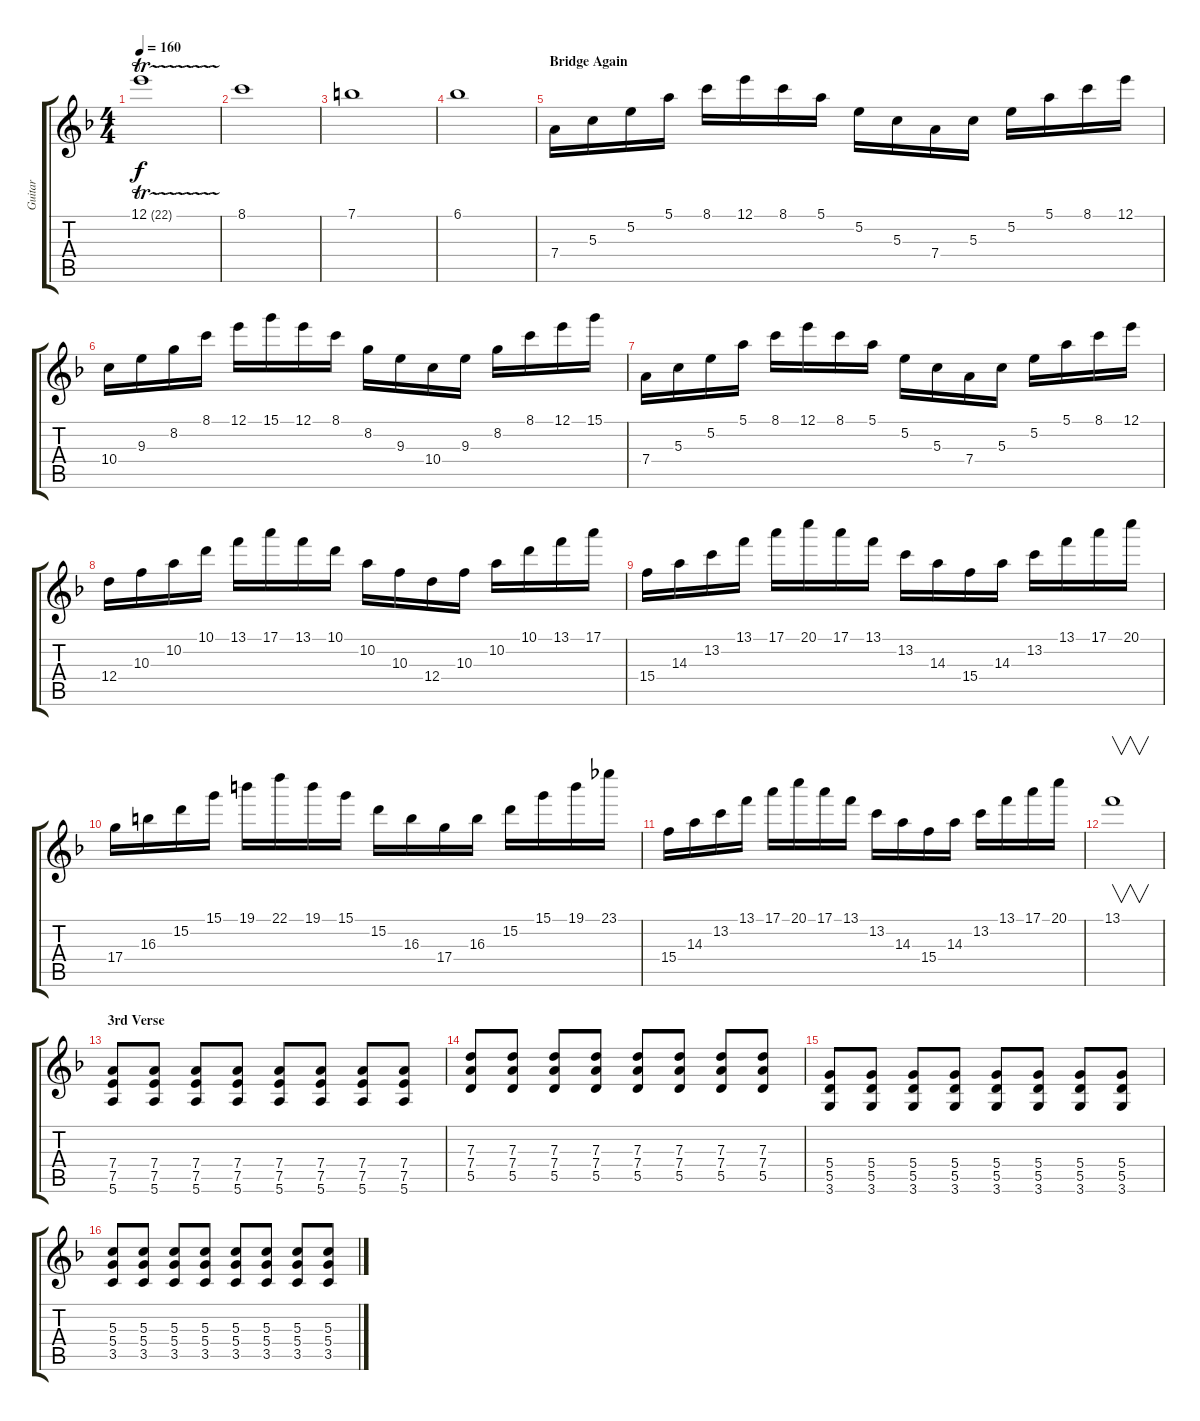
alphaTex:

\track ("Guitar" "Guitar") {instrument overdrivenguitar}
\staff {score tabs}
\tuning (E4 B3 G3 D3 A2 E2) {hide}
\ts (4 4)
\tempo 160
\clef g2
\ks dminor
12.1{tr (22 64)}.1{dy f} |
8.1.1 |
7.1.1 |
6.1.1 |
\section ("" "Bridge Again")
7.4.16 5.3.16 5.2.16 5.1.16 8.1.16 12.1.16 8.1.16 5.1.16 5.2.16 5.3.16 7.4.16 5.3.16 5.2.16 5.1.16 8.1.16 12.1.16 |
10.4.16 9.3.16 8.2.16 8.1.16 12.1.16 15.1.16 12.1.16 8.1.16 8.2.16 9.3.16 10.4.16 9.3.16 8.2.16 8.1.16 12.1.16 15.1.16 |
7.4.16 5.3.16 5.2.16 5.1.16 8.1.16 12.1.16 8.1.16 5.1.16 5.2.16 5.3.16 7.4.16 5.3.16 5.2.16 5.1.16 8.1.16 12.1.16 |
12.4.16 10.3.16 10.2.16 10.1.16 13.1.16 17.1.16 13.1.16 10.1.16 10.2.16 10.3.16 12.4.16 10.3.16 10.2.16 10.1.16 13.1.16 17.1.16 |
15.4.16 14.3.16 13.2.16 13.1.16 17.1.16 20.1.16 17.1.16 13.1.16 13.2.16 14.3.16 15.4.16 14.3.16 13.2.16 13.1.16 17.1.16 20.1.16 |
17.4.16 16.3.16 15.2.16 15.1.16 19.1.16 22.1.16 19.1.16 15.1.16 15.2.16 16.3.16 17.4.16 16.3.16 15.2.16 15.1.16 19.1.16 23.1.16 |
15.4.16 14.3.16 13.2.16 13.1.16 17.1.16 20.1.16 17.1.16 13.1.16 13.2.16 14.3.16 15.4.16 14.3.16 13.2.16 13.1.16 17.1.16 20.1.16 |
13.1.1{v} |
\section ("" "3rd Verse")
(7.4 7.5 5.6).8 (7.4 7.5 5.6).8 (7.4 7.5 5.6).8 (7.4 7.5 5.6).8 (7.4 7.5 5.6).8 (7.4 7.5 5.6).8 (7.4 7.5 5.6).8 (7.4 7.5 5.6).8 |
(7.3 7.4 5.5).8 (7.3 7.4 5.5).8 (7.3 7.4 5.5).8 (7.3 7.4 5.5).8 (7.3 7.4 5.5).8 (7.3 7.4 5.5).8 (7.3 7.4 5.5).8 (7.3 7.4 5.5).8 |
(5.4 5.5 3.6).8 (5.4 5.5 3.6).8 (5.4 5.5 3.6).8 (5.4 5.5 3.6).8 (5.4 5.5 3.6).8 (5.4 5.5 3.6).8 (5.4 5.5 3.6).8 (5.4 5.5 3.6).8 |
(5.3 5.4 3.5).8 (5.3 5.4 3.5).8 (5.3 5.4 3.5).8 (5.3 5.4 3.5).8 (5.3 5.4 3.5).8 (5.3 5.4 3.5).8 (5.3 5.4 3.5).8 (5.3 5.4 3.5).8
